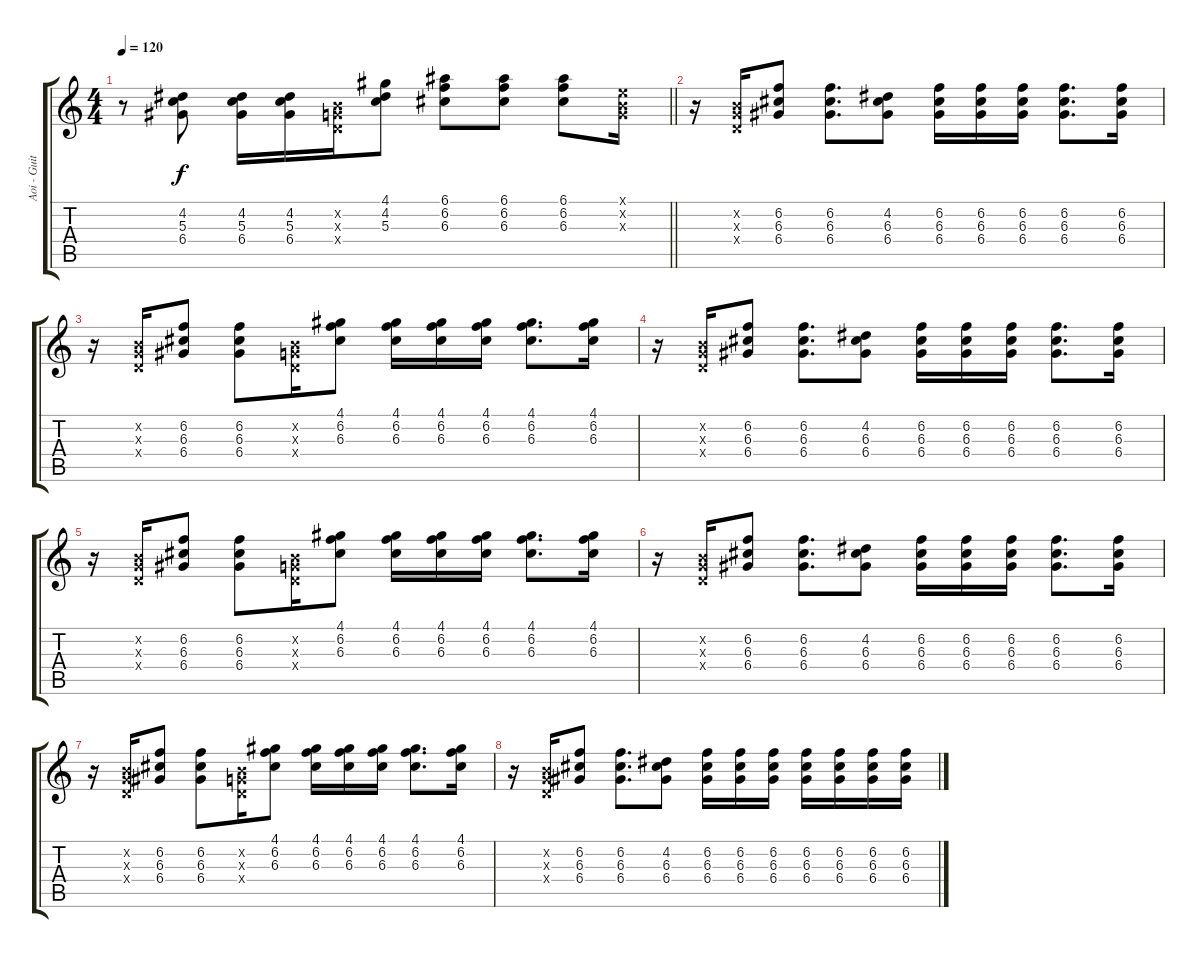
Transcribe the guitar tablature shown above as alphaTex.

\track ("Aoi - Guitar 2" "Aoi - Guit") {instrument overdrivenguitar}
\staff {score tabs}
\tuning (E4 B3 G3 D3 A2 E2) {hide}
\ts (4 4)
\tempo 120
\clef g2
\barLineRight lightlight
\ks c
r.8{dy f} (4.2 5.3 6.4).8 (4.2 5.3 6.4).16 (4.2 5.3 6.4).16 (0.2{x} 0.3{x} 0.4{x}).16 (4.1 4.2 5.3).8 (6.1 6.2 6.3).8 (6.1 6.2 6.3).8 (6.1 6.2 6.3).8 (0.1{x} 0.2{x} 0.3{x}).16 |
\section ("" "")
r.16 (0.2{x} 0.3{x} 0.4{x}).16 (6.2 6.3 6.4).8 (6.2 6.3 6.4).8{d} (4.2 6.3 6.4).8 (6.2 6.3 6.4).16 (6.2 6.3 6.4).16 (6.2 6.3 6.4).16 (6.2 6.3 6.4).8{d} (6.2 6.3 6.4).16 |
r.16 (0.2{x} 0.3{x} 0.4{x}).16 (6.2 6.3 6.4).8 (6.2 6.3 6.4).8 (0.2{x} 0.3{x} 0.4{x}).16 (4.1 6.2 6.3).8 (4.1 6.2 6.3).16 (4.1 6.2 6.3).16 (4.1 6.2 6.3).16 (4.1 6.2 6.3).8{d} (4.1 6.2 6.3).16 |
r.16 (0.2{x} 0.3{x} 0.4{x}).16 (6.2 6.3 6.4).8 (6.2 6.3 6.4).8{d} (4.2 6.3 6.4).8 (6.2 6.3 6.4).16 (6.2 6.3 6.4).16 (6.2 6.3 6.4).16 (6.2 6.3 6.4).8{d} (6.2 6.3 6.4).16 |
r.16 (0.2{x} 0.3{x} 0.4{x}).16 (6.2 6.3 6.4).8 (6.2 6.3 6.4).8 (0.2{x} 0.3{x} 0.4{x}).16 (4.1 6.2 6.3).8 (4.1 6.2 6.3).16 (4.1 6.2 6.3).16 (4.1 6.2 6.3).16 (4.1 6.2 6.3).8{d} (4.1 6.2 6.3).16 |
r.16 (0.2{x} 0.3{x} 0.4{x}).16 (6.2 6.3 6.4).8 (6.2 6.3 6.4).8{d} (4.2 6.3 6.4).8 (6.2 6.3 6.4).16 (6.2 6.3 6.4).16 (6.2 6.3 6.4).16 (6.2 6.3 6.4).8{d} (6.2 6.3 6.4).16 |
r.16 (0.2{x} 0.3{x} 0.4{x}).16 (6.2 6.3 6.4).8 (6.2 6.3 6.4).8 (0.2{x} 0.3{x} 0.4{x}).16 (4.1 6.2 6.3).8 (4.1 6.2 6.3).16 (4.1 6.2 6.3).16 (4.1 6.2 6.3).16 (4.1 6.2 6.3).8{d} (4.1 6.2 6.3).16 |
r.16 (0.2{x} 0.3{x} 0.4{x}).16 (6.2 6.3 6.4).8 (6.2 6.3 6.4).8{d} (4.2 6.3 6.4).8 (6.2 6.3 6.4).16 (6.2 6.3 6.4).16 (6.2 6.3 6.4).16 (6.2 6.3 6.4).16 (6.2 6.3 6.4).16 (6.2 6.3 6.4).16 (6.2 6.3 6.4).16
